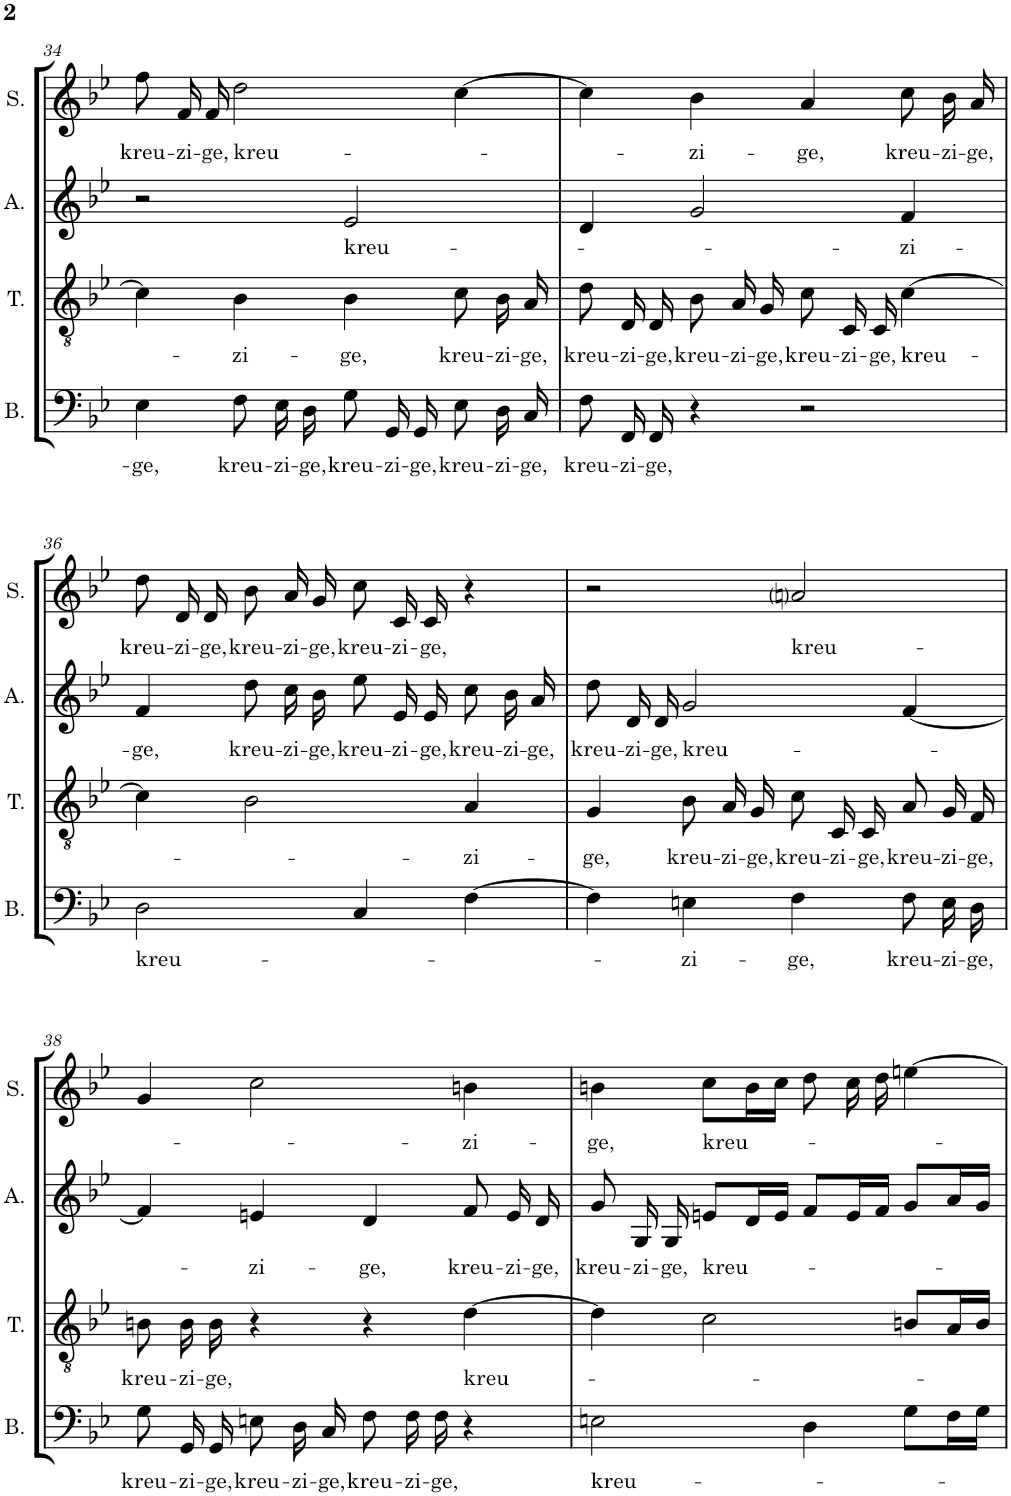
**kern	**text	**kern	**text	**kern	**text	**kern	**text
*part4	*part4	*part3	*part3	*part2	*part2	*part1	*part1
*staff4	*staff4	*staff3	*staff3	*staff2	*staff2	*staff1	*staff1
*I"Basso	*	*I"Tenore	*	*I"Alto	*	*I"Soprano	*
*I'B.	*	*I'T.	*	*I'A.	*	*I'S.	*
!!LO:PB:g=z
*clefF4	*	*clefGv2	*	*clefG2	*	*clefG2	*
*k[b-e-]	*	*k[b-e-]	*	*k[b-e-]	*	*k[b-e-]	*
*B-:	*	*B-:	*	*B-:	*	*B-:	*
*M4/4	*	*M4/4	*	*M4/4	*	*M4/4	*
=34	=34	=34	=34	=34	=34	=34	=34
!	!LO:LY:b	!	!	!	!	!	!LO:LY:b
4E-\	-ge,	4c\]	.	2r	.	8ff\	kreu-
!	!	!	!	!	!	!	!LO:LY:b
.	.	.	.	.	.	16f/	-zi-
!	!	!	!	!	!	!	!LO:LY:b
.	.	.	.	.	.	16f/	-ge,
!	!LO:LY:b	!	!LO:LY:b	!	!	!	!LO:LY:b
8F\	kreu-	4B-\	-zi-	.	.	2dd\	kreu-
!	!LO:LY:b	!	!	!	!	!	!
16E-\	-zi-	.	.	.	.	.	.
!	!LO:LY:b	!	!	!	!	!	!
16D\	-ge,	.	.	.	.	.	.
!	!LO:LY:b	!	!LO:LY:b	!	!LO:LY:b	!	!
8G\	kreu-	4B-\	-ge,	2e-/	kreu-	.	.
!	!LO:LY:b	!	!	!	!	!	!
16GG/	-zi-	.	.	.	.	.	.
!	!LO:LY:b	!	!	!	!	!	!
16GG/	-ge,	.	.	.	.	.	.
!	!LO:LY:b	!	!LO:LY:b	!	!	!	!
8E-\	kreu-	8c\	kreu-	.	.	[4cc\	.
!	!LO:LY:b	!	!LO:LY:b	!	!	!	!
16D\	-zi-	16B-\	-zi-	.	.	.	.
!	!LO:LY:b	!	!LO:LY:b	!	!	!	!
16C/	-ge,	16A/	-ge,	.	.	.	.
=35	=35	=35	=35	=35	=35	=35	=35
!	!LO:LY:b	!	!LO:LY:b	!	!	!	!
8F\	kreu-	8d\	kreu-	4d/	.	4cc\]	.
!	!LO:LY:b	!	!LO:LY:b	!	!	!	!
16FF/	-zi-	16D/	-zi-	.	.	.	.
!	!LO:LY:b	!	!LO:LY:b	!	!	!	!
16FF/	-ge,	16D/	-ge,	.	.	.	.
!	!	!	!LO:LY:b	!	!	!	!LO:LY:b
4r	.	8B-\	kreu-	2g/	.	4b-\	-zi-
!	!	!	!LO:LY:b	!	!	!	!
.	.	16A/	-zi-	.	.	.	.
!	!	!	!LO:LY:b	!	!	!	!
.	.	16G/	-ge,	.	.	.	.
!	!	!	!LO:LY:b	!	!	!	!LO:LY:b
2r	.	8c\	kreu-	.	.	4a/	-ge,
!	!	!	!LO:LY:b	!	!	!	!
.	.	16C/	-zi-	.	.	.	.
!	!	!	!LO:LY:b	!	!	!	!
.	.	16C/	-ge,	.	.	.	.
!	!	!	!LO:LY:b	!	!LO:LY:b	!	!LO:LY:b
.	.	[4c\	kreu-	4f/	-zi-	8cc\	kreu-
!	!	!	!	!	!	!	!LO:LY:b
.	.	.	.	.	.	16b-\	-zi-
!	!	!	!	!	!	!	!LO:LY:b
.	.	.	.	.	.	16a/	-ge,
!!LO:LB:g=z
=36	=36	=36	=36	=36	=36	=36	=36
!	!LO:LY:b	!	!	!	!LO:LY:b	!	!LO:LY:b
2D\	kreu-	4c\]	.	4f/	-ge,	8dd\	kreu-
!	!	!	!	!	!	!	!LO:LY:b
.	.	.	.	.	.	16d/	-zi-
!	!	!	!	!	!	!	!LO:LY:b
.	.	.	.	.	.	16d/	-ge,
!	!	!	!	!	!LO:LY:b	!	!LO:LY:b
.	.	2B-\	.	8dd\	kreu-	8b-\	kreu-
!	!	!	!	!	!LO:LY:b	!	!LO:LY:b
.	.	.	.	16cc\	-zi-	16a/	-zi-
!	!	!	!	!	!LO:LY:b	!	!LO:LY:b
.	.	.	.	16b-\	-ge,	16g/	-ge,
!	!	!	!	!	!LO:LY:b	!	!LO:LY:b
4C/	.	.	.	8ee-\	kreu-	8cc\	kreu-
!	!	!	!	!	!LO:LY:b	!	!LO:LY:b
.	.	.	.	16e-/	-zi-	16c/	-zi-
!	!	!	!	!	!LO:LY:b	!	!LO:LY:b
.	.	.	.	16e-/	-ge,	16c/	-ge,
!	!	!	!LO:LY:b	!	!LO:LY:b	!	!
[4F\	.	4A/	-zi-	8cc\	kreu-	4r	.
!	!	!	!	!	!LO:LY:b	!	!
.	.	.	.	16b-\	-zi-	.	.
!	!	!	!	!	!LO:LY:b	!	!
.	.	.	.	16a/	-ge,	.	.
=37	=37	=37	=37	=37	=37	=37	=37
!	!	!	!LO:LY:b	!	!LO:LY:b	!	!
4F\]	.	4G/	-ge,	8dd\	kreu-	2r	.
!	!	!	!	!	!LO:LY:b	!	!
.	.	.	.	16d/	-zi-	.	.
!	!	!	!	!	!LO:LY:b	!	!
.	.	.	.	16d/	-ge,	.	.
!	!LO:LY:b	!	!LO:LY:b	!	!LO:LY:b	!	!
4En\	-zi-	8B-\	kreu-	2g/	kreu-	.	.
!	!	!	!LO:LY:b	!	!	!	!
.	.	16A/	-zi-	.	.	.	.
!	!	!	!LO:LY:b	!	!	!	!
.	.	16G/	-ge,	.	.	.	.
!	!LO:LY:b	!	!LO:LY:b	!	!	!	!LO:LY:b
4F\	-ge,	8c\	kreu-	.	.	2ani/	kreu-
!	!	!	!LO:LY:b	!	!	!	!
.	.	16C/	-zi-	.	.	.	.
!	!	!	!LO:LY:b	!	!	!	!
.	.	16C/	-ge,	.	.	.	.
!	!LO:LY:b	!	!LO:LY:b	!	!	!	!
8F\	kreu-	8A/	kreu-	[4f/	.	.	.
!	!LO:LY:b	!	!LO:LY:b	!	!	!	!
16E\	-zi-	16G/	-zi-	.	.	.	.
!	!LO:LY:b	!	!LO:LY:b	!	!	!	!
16D\	-ge,	16F/	-ge,	.	.	.	.
!!LO:LB:g=z
=38	=38	=38	=38	=38	=38	=38	=38
!	!LO:LY:b	!	!LO:LY:b	!	!	!	!
8G\	kreu-	8Bn\	kreu-	4f/]	.	4g/	.
!	!LO:LY:b	!	!LO:LY:b	!	!	!	!
16GG/	-zi-	16B\	-zi-	.	.	.	.
!	!LO:LY:b	!	!LO:LY:b	!	!	!	!
16GG/	-ge,	16B\	-ge,	.	.	.	.
!	!LO:LY:b	!	!	!	!LO:LY:b	!	!
8En\	kreu-	4r	.	4en/	-zi-	2cc\	.
!	!LO:LY:b	!	!	!	!	!	!
16D\	-zi-	.	.	.	.	.	.
!	!LO:LY:b	!	!	!	!	!	!
16C/	-ge,	.	.	.	.	.	.
!	!LO:LY:b	!	!	!	!LO:LY:b	!	!
8F\	kreu-	4r	.	4d/	-ge,	.	.
!	!LO:LY:b	!	!	!	!	!	!
16F\	-zi-	.	.	.	.	.	.
!	!LO:LY:b	!	!	!	!	!	!
16F\	-ge,	.	.	.	.	.	.
!	!	!	!LO:LY:b	!	!LO:LY:b	!	!LO:LY:b
4r	.	[4d\	kreu-	8f/	kreu-	4bn\	-zi-
!	!	!	!	!	!LO:LY:b	!	!
.	.	.	.	16e/	-zi-	.	.
!	!	!	!	!	!LO:LY:b	!	!
.	.	.	.	16d/	-ge,	.	.
=39	=39	=39	=39	=39	=39	=39	=39
!	!LO:LY:b	!	!	!	!LO:LY:b	!	!LO:LY:b
2En\	kreu-	4d\]	.	8g/	kreu-	4bn\	-ge,
!	!	!	!	!	!LO:LY:b	!	!
.	.	.	.	16G/	-zi-	.	.
!	!	!	!	!	!LO:LY:b	!	!
.	.	.	.	16G/	-ge,	.	.
!	!	!	!	!	!LO:LY:b	!	!LO:LY:b
.	.	2c\	.	8en/L	kreu-	8cc\L	kreu-
.	.	.	.	16d/L	.	16b\L	.
.	.	.	.	16e/JJ	.	16cc\JJ	.
4D\	.	.	.	8f/L	.	8dd\	.
.	.	.	.	16e/L	.	16cc\	.
.	.	.	.	16f/JJ	.	16dd\	.
8G\L	.	8Bn/L	.	8g/L	.	[4een\	.
16F\L	.	16A/L	.	16a/L	.	.	.
16G\JJ	.	16B/JJ	.	16g/JJ	.	.	.
=	=	=	=	=	=	=	=
*-	*-	*-	*-	*-	*-	*-	*-
